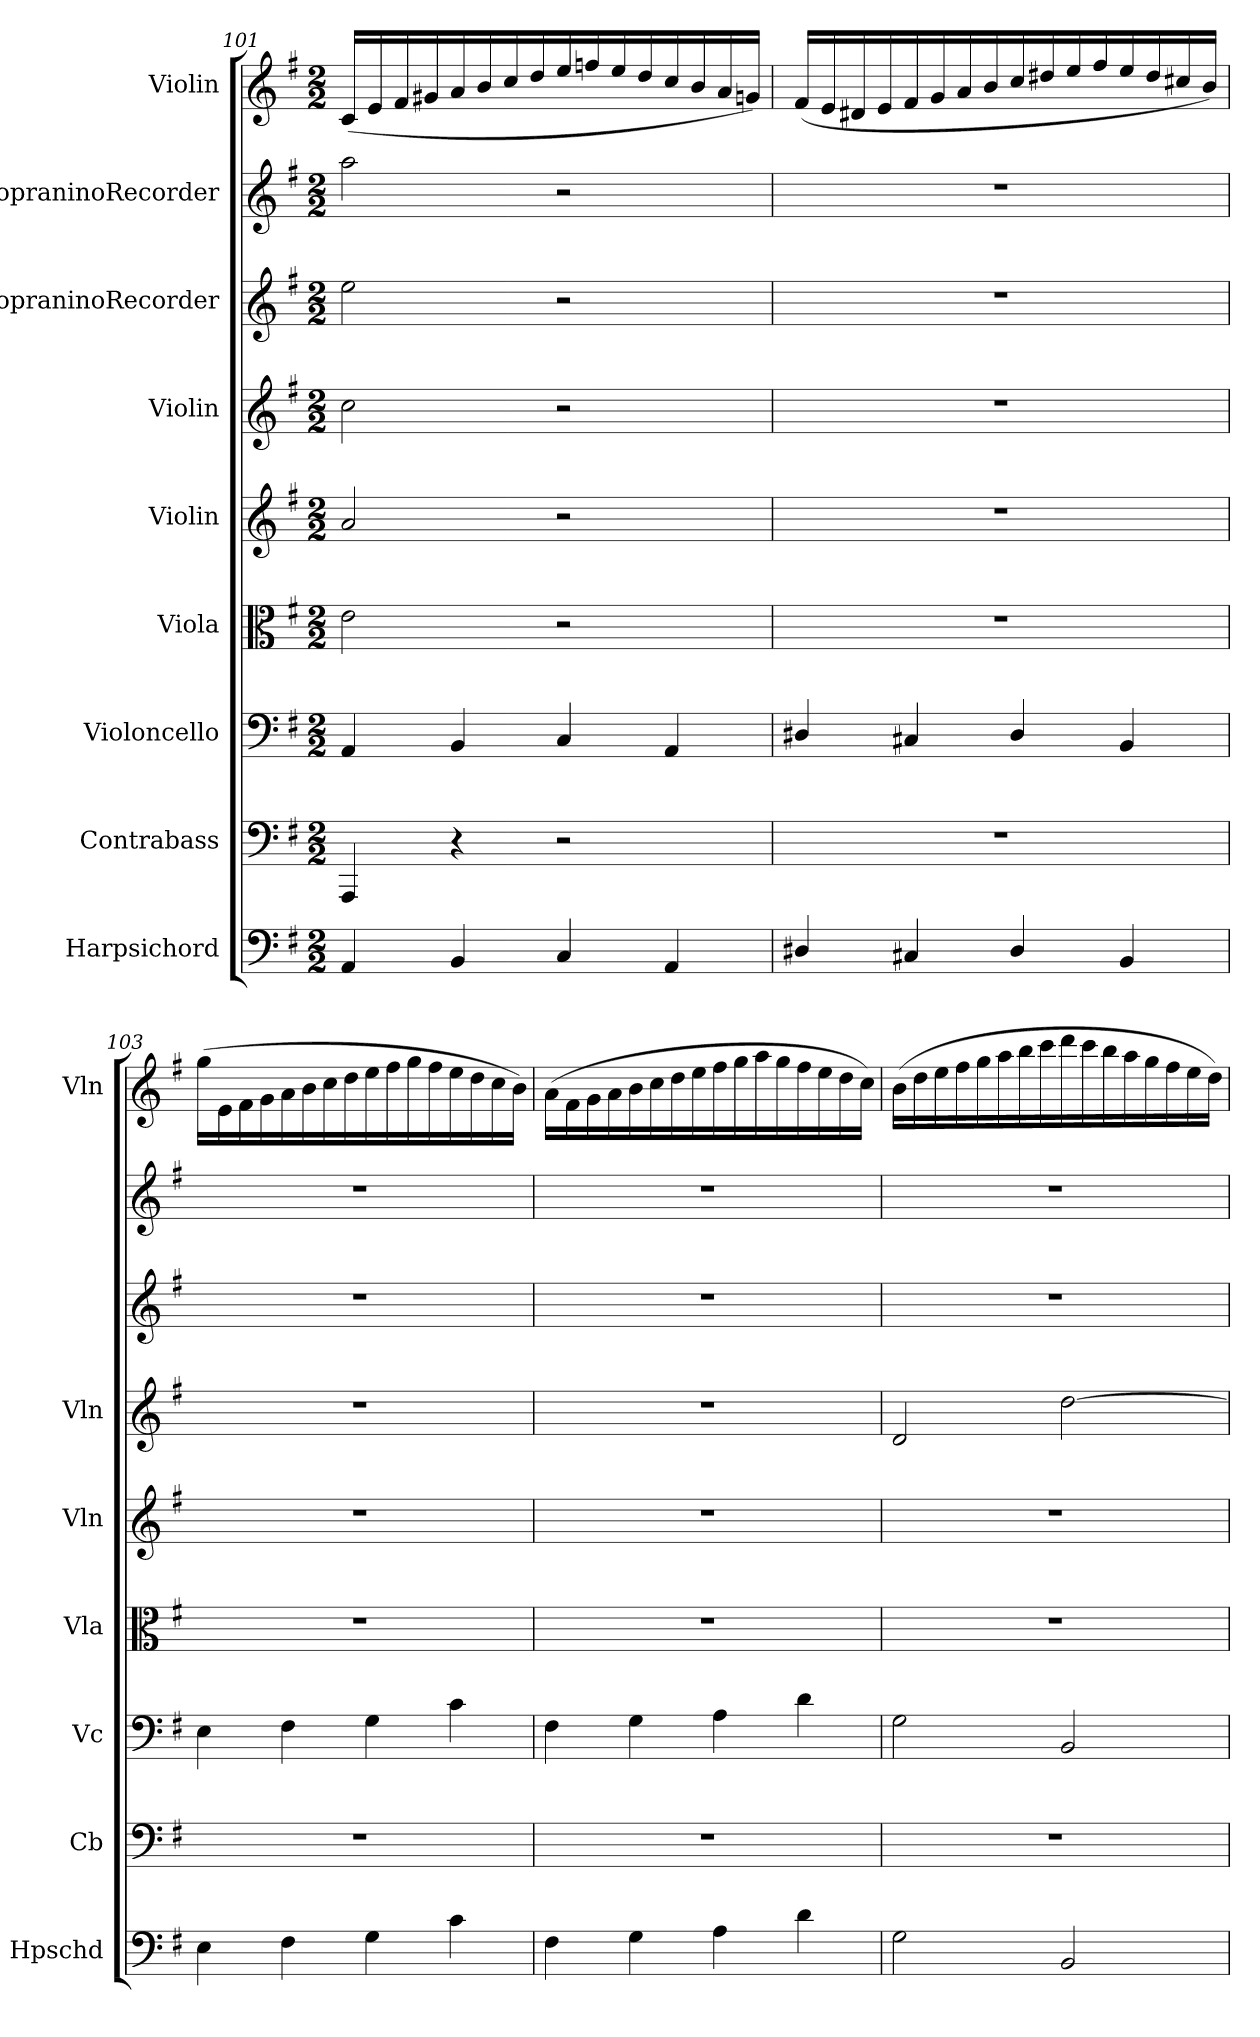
**kern	**kern	**kern	**kern	**kern	**kern	**kern	**kern	**kern
*part9	*part8	*part7	*part6	*part5	*part4	*part3	*part2	*part1
*staff9	*staff8	*staff7	*staff6	*staff5	*staff4	*staff3	*staff2	*staff1
*I"Harpsichord	*I"Contrabass	*I"Violoncello	*I"Viola	*I"Violin	*I"Violin	*I"SopraninoRecorder	*I"SopraninoRecorder	*I"Violin
*I'Hpschd	*I'Cb	*I'Vc	*I'Vla	*I'Vln	*I'Vln	*	*	*I'Vln
*clefF4	*clefF4	*clefF4	*clefC3	*clefG2	*clefG2	*clefG2	*clefG2	*clefG2
*k[f#]	*k[f#]	*k[f#]	*k[f#]	*k[f#]	*k[f#]	*k[f#]	*k[f#]	*k[f#]
*G:	*G:	*G:	*G:	*G:	*G:	*G:	*G:	*G:
*M2/2	*M2/2	*M2/2	*M2/2	*M2/2	*M2/2	*M2/2	*M2/2	*M2/2
=101	=101	=101	=101	=101	=101	=101	=101	=101
4AA/	4AAA/	4AA/	2e\	2a/	2cc\	2ee\	2aa\	(16c/LL
.	.	.	.	.	.	.	.	16e/
.	.	.	.	.	.	.	.	16f#/
.	.	.	.	.	.	.	.	16g#X/
4BB/	4r	4BB/	.	.	.	.	.	16a/
.	.	.	.	.	.	.	.	16b/
.	.	.	.	.	.	.	.	16cc/
.	.	.	.	.	.	.	.	16dd/
4C/	2r	4C/	2r	2r	2r	2r	2r	16ee/
.	.	.	.	.	.	.	.	16ffn/
.	.	.	.	.	.	.	.	16ee/
.	.	.	.	.	.	.	.	16dd/
4AA/	.	4AA/	.	.	.	.	.	16cc/
.	.	.	.	.	.	.	.	16b/
.	.	.	.	.	.	.	.	16a/
.	.	.	.	.	.	.	.	16gn/JJ)
=102	=102	=102	=102	=102	=102	=102	=102	=102
4D#X/	1r	4D#X/	1r	1r	1r	1r	1r	(16f#/LL
.	.	.	.	.	.	.	.	16e/
.	.	.	.	.	.	.	.	16d#X/
.	.	.	.	.	.	.	.	16e/
4C#X/	.	4C#X/	.	.	.	.	.	16f#/
.	.	.	.	.	.	.	.	16g/
.	.	.	.	.	.	.	.	16a/
.	.	.	.	.	.	.	.	16b/
4D#/	.	4D#/	.	.	.	.	.	16cc/
.	.	.	.	.	.	.	.	16dd#X/
.	.	.	.	.	.	.	.	16ee/
.	.	.	.	.	.	.	.	16ff#/
4BB/	.	4BB/	.	.	.	.	.	16ee/
.	.	.	.	.	.	.	.	16dd#/
.	.	.	.	.	.	.	.	16cc#X/
.	.	.	.	.	.	.	.	16b/JJ)
=103	=103	=103	=103	=103	=103	=103	=103	=103
4E\	1r	4E\	1r	1r	1r	1r	1r	(16gg\LL
.	.	.	.	.	.	.	.	16e\
.	.	.	.	.	.	.	.	16f#\
.	.	.	.	.	.	.	.	16g\
4F#\	.	4F#\	.	.	.	.	.	16a\
.	.	.	.	.	.	.	.	16b\
.	.	.	.	.	.	.	.	16cc\
.	.	.	.	.	.	.	.	16dd\
4G\	.	4G\	.	.	.	.	.	16ee\
.	.	.	.	.	.	.	.	16ff#\
.	.	.	.	.	.	.	.	16gg\
.	.	.	.	.	.	.	.	16ff#\
4c\	.	4c\	.	.	.	.	.	16ee\
.	.	.	.	.	.	.	.	16dd\
.	.	.	.	.	.	.	.	16cc\
.	.	.	.	.	.	.	.	16b\JJ)
=104	=104	=104	=104	=104	=104	=104	=104	=104
4F#\	1r	4F#\	1r	1r	1r	1r	1r	(16a\LL
.	.	.	.	.	.	.	.	16f#\
.	.	.	.	.	.	.	.	16g\
.	.	.	.	.	.	.	.	16a\
4G\	.	4G\	.	.	.	.	.	16b\
.	.	.	.	.	.	.	.	16cc\
.	.	.	.	.	.	.	.	16dd\
.	.	.	.	.	.	.	.	16ee\
4A\	.	4A\	.	.	.	.	.	16ff#\
.	.	.	.	.	.	.	.	16gg\
.	.	.	.	.	.	.	.	16aa\
.	.	.	.	.	.	.	.	16gg\
4d\	.	4d\	.	.	.	.	.	16ff#\
.	.	.	.	.	.	.	.	16ee\
.	.	.	.	.	.	.	.	16dd\
.	.	.	.	.	.	.	.	16cc\JJ)
=105	=105	=105	=105	=105	=105	=105	=105	=105
2G\	1r	2G\	1r	1r	2d/	1r	1r	(16b\LL
.	.	.	.	.	.	.	.	16dd\
.	.	.	.	.	.	.	.	16ee\
.	.	.	.	.	.	.	.	16ff#\
.	.	.	.	.	.	.	.	16gg\
.	.	.	.	.	.	.	.	16aa\
.	.	.	.	.	.	.	.	16bb\
.	.	.	.	.	.	.	.	16ccc\
2BB/	.	2BB/	.	.	[2dd\	.	.	16ddd\
.	.	.	.	.	.	.	.	16ccc\
.	.	.	.	.	.	.	.	16bb\
.	.	.	.	.	.	.	.	16aa\
.	.	.	.	.	.	.	.	16gg\
.	.	.	.	.	.	.	.	16ff#\
.	.	.	.	.	.	.	.	16ee\
.	.	.	.	.	.	.	.	16dd\JJ)
=	=	=	=	=	=	=	=	=
*-	*-	*-	*-	*-	*-	*-	*-	*-
